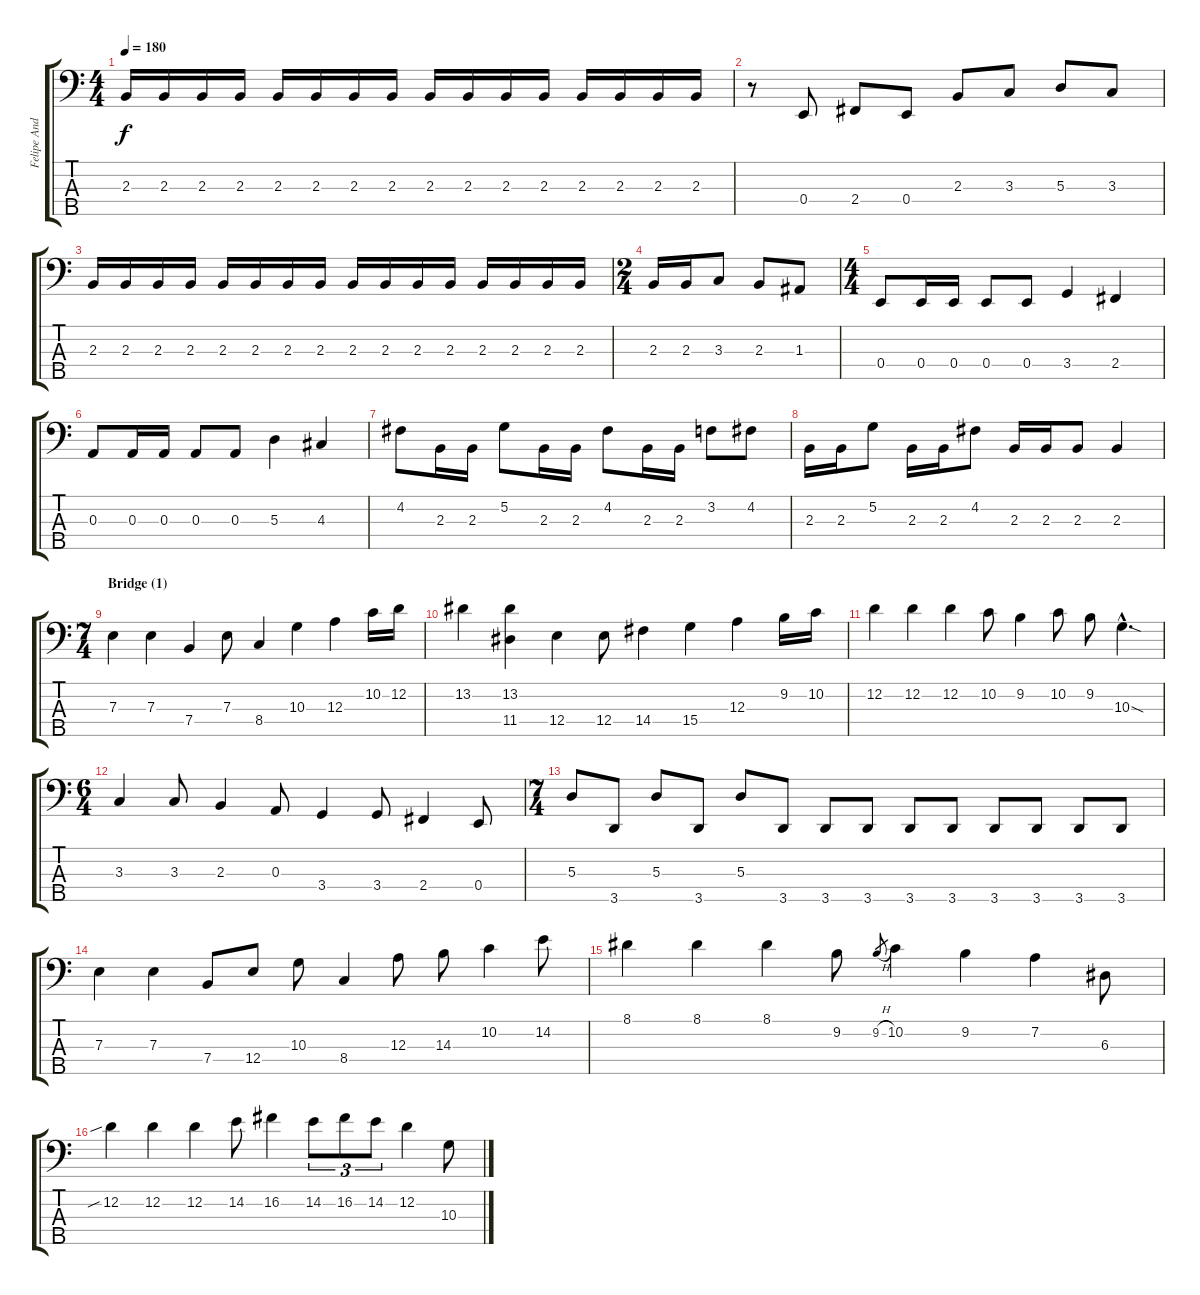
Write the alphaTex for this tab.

\track ("Felipe Andreoli" "Felipe And") {instrument electricbassfinger}
\staff {score tabs}
\tuning (G2 D2 A1 E1 B0) {hide}
\ts (4 4)
\tempo 180
\clef f4
\ks c
2.3.16{dy f} 2.3.16 2.3.16 2.3.16 2.3.16 2.3.16 2.3.16 2.3.16 2.3.16 2.3.16 2.3.16 2.3.16 2.3.16 2.3.16 2.3.16 2.3.16 |
r.8 0.4.8 2.4.8 0.4.8 2.3.8 3.3.8 5.3.8 3.3.8 |
2.3.16 2.3.16 2.3.16 2.3.16 2.3.16 2.3.16 2.3.16 2.3.16 2.3.16 2.3.16 2.3.16 2.3.16 2.3.16 2.3.16 2.3.16 2.3.16 |
\ts (2 4)
2.3.16 2.3.16 3.3.8 2.3.8 1.3.8 |
\ts (4 4)
0.4.8 0.4.16 0.4.16 0.4.8 0.4.8 3.4.4 2.4.4 |
0.3.8 0.3.16 0.3.16 0.3.8 0.3.8 5.3.4 4.3.4 |
4.2.8 2.3.16 2.3.16 5.2.8 2.3.16 2.3.16 4.2.8 2.3.16 2.3.16 3.2.8 4.2.8 |
2.3.16 2.3.16 5.2.8 2.3.16 2.3.16 4.2.8 2.3.16 2.3.16 2.3.8 2.3.4 |
\ts (7 4)
\section ("" "Bridge (1)")
7.3.4 7.3.4 7.4.4 7.3.8 8.4.4 10.3.4 12.3.4 10.2.16 12.2.16 |
13.2.4 (13.2 11.4).4 12.4.4 12.4.8 14.4.4 15.4.4 12.3.4 9.2.16 10.2.16 |
12.2.4 12.2.4 12.2.4 10.2.8 9.2.4 10.2.8 9.2.8 10.3{sod hac}.4{d} |
\ts (6 4)
3.3.4 3.3.8 2.3.4 0.3.8 3.4.4 3.4.8 2.4.4 0.4.8 |
\ts (7 4)
5.3.8 3.5.8 5.3.8 3.5.8 5.3.8 3.5.8 3.5.8 3.5.8 3.5.8 3.5.8 3.5.8 3.5.8 3.5.8 3.5.8 |
7.3.4 7.3.4 7.4.8 12.4.8 10.3.8 8.4.4 12.3.8 14.3.8 10.2.4 14.2.8 |
8.1.4 8.1.4 8.1.4 9.2.8 9.2{h}.8{gr} 10.2.4 9.2.4 7.2.4 6.3.8 |
12.2{sib}.4 12.2.4 12.2.4 14.2.8 16.2.4 14.2.8{tu (3 2)} 16.2.8{tu (3 2)} 14.2.8{tu (3 2)} 12.2.4 10.3.8
